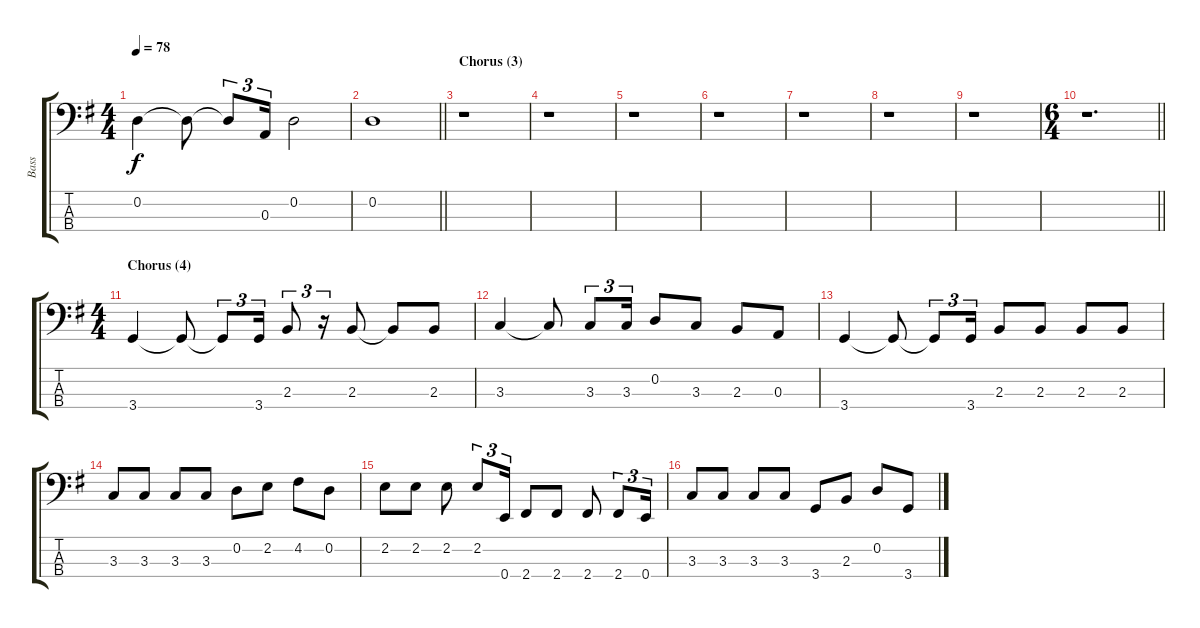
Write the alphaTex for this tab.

\track ("Bass" "Bass") {instrument electricbassfinger}
\staff {score tabs}
\tuning (G2 D2 A1 E1) {hide}
\ts (4 4)
\tempo 78
\clef f4
\ks g
0.2.4{dy f} 0.2{t}.8 0.2{t}.8{tu (3 2)} 0.3.16{tu (3 2)} 0.2.2 |
\barLineRight lightlight
0.2.1 |
\section ("" "Chorus (3)")
r.1 |
r.1 |
r.1 |
r.1 |
r.1 |
r.1 |
r.1 |
\ts (6 4)
\barLineRight lightlight
r.1{d} |
\ts (4 4)
\section ("" "Chorus (4)")
3.4.4 3.4{t}.8 3.4{t}.8{tu (3 2)} 3.4.16{tu (3 2)} 2.3.8{tu (3 2)} r.16{tu (3 2)} 2.3.8 2.3{t}.8 2.3.8 |
3.3.4 3.3{t}.8 3.3.8{tu (3 2)} 3.3.16{tu (3 2)} 0.2.8 3.3.8 2.3.8 0.3.8 |
3.4.4 3.4{t}.8 3.4{t}.8{tu (3 2)} 3.4.16{tu (3 2)} 2.3.8 2.3.8 2.3.8 2.3.8 |
3.3.8 3.3.8 3.3.8 3.3.8 0.2.8 2.2.8 4.2.8 0.2.8 |
2.2.8 2.2.8 2.2.8 2.2.8{tu (3 2)} 0.4.16{tu (3 2)} 2.4.8 2.4.8 2.4.8 2.4.8{tu (3 2)} 0.4.16{tu (3 2)} |
3.3.8 3.3.8 3.3.8 3.3.8 3.4.8 2.3.8 0.2.8 3.4.8
